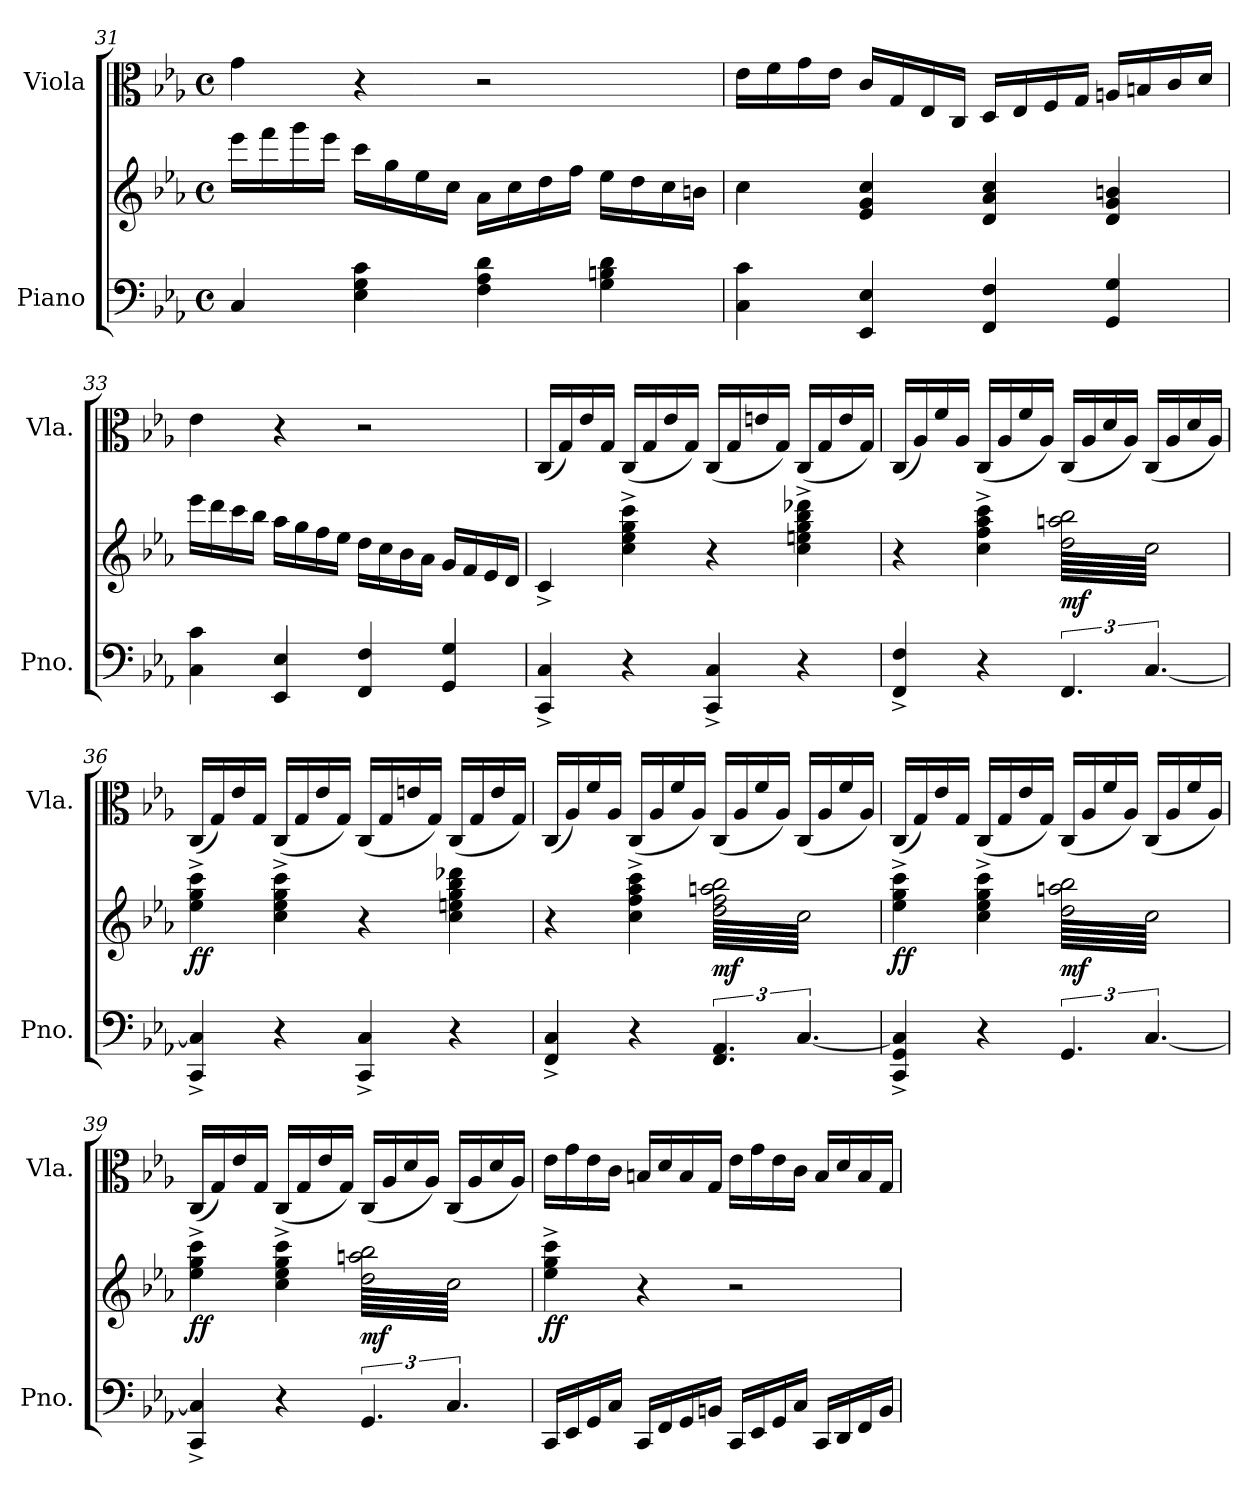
**kern	**kern	**dynam	**kern
*part2	*part2	*part2	*part1
*staff3	*staff2	*staff2/3	*staff1
*I"Piano	*	*	*I"Viola
*I'Pno.	*	*	*I'Vla.
*clefF4	*clefG2	*	*clefC3
*k[b-e-a-]	*k[b-e-a-]	*	*k[b-e-a-]
*M4/4	*M4/4	*	*M4/4
*met(c)	*met(c)	*	*met(c)
=31	=31	=31	=31
4C/	16eee-\LL	.	4g\
.	16fff\	.	.
.	16ggg\	.	.
.	16eee-\JJ	.	.
4E-\ 4G\ 4c\	16ccc\LL	.	4r
.	16gg\	.	.
.	16ee-\	.	.
.	16cc\JJ	.	.
4F\ 4A-\ 4d\	16a-\LL	.	2r
.	16cc\	.	.
.	16dd\	.	.
.	16ff\JJ	.	.
4G\ 4Bn\ 4d\	16ee-\LL	.	.
.	16dd\	.	.
.	16cc\	.	.
.	16bn\JJ	.	.
!!LO:LB:g=z
=32	=32	=32	=32
4C\ 4c\	4cc\	.	16e-\LL
.	.	.	16f\
.	.	.	16g\
.	.	.	16e-\JJ
4EE-/ 4E-/	4e-/ 4g/ 4cc/	.	16c/LL
.	.	.	16G/
.	.	.	16E-/
.	.	.	16C/JJ
4FF/ 4F/	4d/ 4a-/ 4cc/	.	16D/LL
.	.	.	16E-/
.	.	.	16F/
.	.	.	16G/JJ
4GG/ 4G/	4d/ 4g/ 4bn/	.	16An/LL
.	.	.	16Bn/
.	.	.	16c/
.	.	.	16d/JJ
=33	=33	=33	=33
4C\ 4c\	16eee-\LL	.	4e-\
.	16ddd\	.	.
.	16ccc\	.	.
.	16bb-\JJ	.	.
4EE-/ 4E-/	16aa-\LL	.	4r
.	16gg\	.	.
.	16ff\	.	.
.	16ee-\JJ	.	.
4FF/ 4F/	16dd\LL	.	2r
.	16cc\	.	.
.	16b-\	.	.
.	16a-\JJ	.	.
4GG/ 4G/	16g/LL	.	.
.	16f/	.	.
.	16e-/	.	.
.	16d/JJ	.	.
=34	=34	=34	=34
4CC/^ 4C/^	4c^/	.	(16C/LL
.	.	.	16G/)
.	.	.	16e-/
.	.	.	16G/JJ
4r	4cc\^ 4ee-\^ 4gg\^ 4ccc\^	.	(16C/LL
.	.	.	16G/
.	.	.	16e-/
.	.	.	16G/JJ)
4CC/^ 4C/^	4r	.	(16C/LL
.	.	.	16G/
.	.	.	16en/
.	.	.	16G/JJ)
4r	4cc\^ 4een\^ 4gg\^ 4bb-\^ 4ddd-X\^	.	(16C/LL
.	.	.	16G/
.	.	.	16e/
.	.	.	16G/JJ)
=35	=35	=35	=35
4FF/^ 4F/^	4r	.	(16C/LL
.	.	.	16A-/)
.	.	.	16f/
.	.	.	16A-/JJ
4r	4cc\^ 4ff\^ 4aa-\^ 4ccc\^	.	(16C/LL
.	.	.	16A-/
.	.	.	16f/
.	.	.	16A-/JJ)
!	!	!LO:DY:b	!
*	*tremolo	*	*
6.FF/	64dd\ 64aan\ 64bb-\LLLL	mf	(16C/LL
.	64cc\	.	.
.	64dd\ 64aan\ 64bb-\	.	.
.	64cc\	.	.
.	64dd\ 64aan\ 64bb-\	.	16A-/
.	64cc\	.	.
.	64dd\ 64aan\ 64bb-\	.	.
.	64cc\	.	.
.	64dd\ 64aan\ 64bb-\	.	16d/
.	64cc\	.	.
.	64dd\ 64aan\ 64bb-\	.	.
.	64cc\	.	.
.	64dd\ 64aan\ 64bb-\	.	16A-/JJ)
.	64cc\	.	.
.	64dd\ 64aan\ 64bb-\	.	.
.	64cc\	.	.
[6.C/	64dd\ 64aan\ 64bb-\	.	(16C/LL
.	64cc\	.	.
.	64dd\ 64aan\ 64bb-\	.	.
.	64cc\	.	.
.	64dd\ 64aan\ 64bb-\	.	16A-/
.	64cc\	.	.
.	64dd\ 64aan\ 64bb-\	.	.
.	64cc\	.	.
.	64dd\ 64aan\ 64bb-\	.	16d/
.	64cc\	.	.
.	64dd\ 64aan\ 64bb-\	.	.
.	64cc\	.	.
.	64dd\ 64aan\ 64bb-\	.	16A-/JJ)
.	64cc\	.	.
.	64dd\ 64aan\ 64bb-\	.	.
.	64cc\JJJJ	.	.
*	*Xtremolo	*	*
=36	=36	=36	=36
!	!	!LO:DY:b	!
4CC/^ 4C/]^	4ee-\^ 4gg\^ 4ccc\^	ff	(16C/LL
.	.	.	.
.	.	.	.
.	.	.	.
.	.	.	16G/)
.	.	.	.
.	.	.	.
.	.	.	.
.	.	.	16e-/
.	.	.	.
.	.	.	.
.	.	.	.
.	.	.	16G/JJ
.	.	.	.
.	.	.	.
.	.	.	.
4r	4cc\^ 4ee-\^ 4gg\^ 4ccc\^	.	(16C/LL
.	.	.	16G/
.	.	.	16e-/
.	.	.	16G/JJ)
4CC/^ 4C/^	4r	.	(16C/LL
.	.	.	16G/
.	.	.	16en/
.	.	.	16G/JJ)
4r	4cc\ 4een\ 4gg\ 4bb-\ 4ddd-X\	.	(16C/LL
.	.	.	16G/
.	.	.	16e/
.	.	.	16G/JJ)
!!LO:LB:g=z
=37	=37	=37	=37
4FF/^ 4C/^	4r	.	(16C/LL
.	.	.	16A-/)
.	.	.	16f/
.	.	.	16A-/JJ
4r	4cc\^ 4ff\^ 4aa-\^ 4ccc\^	.	(16C/LL
.	.	.	16A-/
.	.	.	16f/
.	.	.	16A-/JJ)
!	!	!LO:DY:b	!
*	*tremolo	*	*
6.FF/ 6.AA-/	64dd\ 64ff\ 64aan\ 64bb-\LLLL	mf	(16C/LL
.	64cc\	.	.
.	64dd\ 64ff\ 64aan\ 64bb-\	.	.
.	64cc\	.	.
.	64dd\ 64ff\ 64aan\ 64bb-\	.	16A-/
.	64cc\	.	.
.	64dd\ 64ff\ 64aan\ 64bb-\	.	.
.	64cc\	.	.
.	64dd\ 64ff\ 64aan\ 64bb-\	.	16f/
.	64cc\	.	.
.	64dd\ 64ff\ 64aan\ 64bb-\	.	.
.	64cc\	.	.
.	64dd\ 64ff\ 64aan\ 64bb-\	.	16A-/JJ)
.	64cc\	.	.
.	64dd\ 64ff\ 64aan\ 64bb-\	.	.
.	64cc\	.	.
[6.C/	64dd\ 64ff\ 64aan\ 64bb-\	.	(16C/LL
.	64cc\	.	.
.	64dd\ 64ff\ 64aan\ 64bb-\	.	.
.	64cc\	.	.
.	64dd\ 64ff\ 64aan\ 64bb-\	.	16A-/
.	64cc\	.	.
.	64dd\ 64ff\ 64aan\ 64bb-\	.	.
.	64cc\	.	.
.	64dd\ 64ff\ 64aan\ 64bb-\	.	16f/
.	64cc\	.	.
.	64dd\ 64ff\ 64aan\ 64bb-\	.	.
.	64cc\	.	.
.	64dd\ 64ff\ 64aan\ 64bb-\	.	16A-/JJ)
.	64cc\	.	.
.	64dd\ 64ff\ 64aan\ 64bb-\	.	.
.	64cc\JJJJ	.	.
*	*Xtremolo	*	*
=38	=38	=38	=38
!	!	!LO:DY:b	!
4CC/^ 4GG/^ 4C/]^	4ee-\^ 4gg\^ 4ccc\^	ff	(16C/LL
.	.	.	.
.	.	.	.
.	.	.	.
.	.	.	16G/)
.	.	.	.
.	.	.	.
.	.	.	.
.	.	.	16e-/
.	.	.	.
.	.	.	.
.	.	.	.
.	.	.	16G/JJ
.	.	.	.
.	.	.	.
.	.	.	.
4r	4cc\^ 4ee-\^ 4gg\^ 4ccc\^	.	(16C/LL
.	.	.	16G/
.	.	.	16e-/
.	.	.	16G/JJ)
!	!	!LO:DY:b	!
*	*tremolo	*	*
6.GG/	64dd\ 64aan\ 64bb-\LLLL	mf	(16C/LL
.	64cc\	.	.
.	64dd\ 64aan\ 64bb-\	.	.
.	64cc\	.	.
.	64dd\ 64aan\ 64bb-\	.	16A-/
.	64cc\	.	.
.	64dd\ 64aan\ 64bb-\	.	.
.	64cc\	.	.
.	64dd\ 64aan\ 64bb-\	.	16f/
.	64cc\	.	.
.	64dd\ 64aan\ 64bb-\	.	.
.	64cc\	.	.
.	64dd\ 64aan\ 64bb-\	.	16A-/JJ)
.	64cc\	.	.
.	64dd\ 64aan\ 64bb-\	.	.
.	64cc\	.	.
[6.C/	64dd\ 64aan\ 64bb-\	.	(16C/LL
.	64cc\	.	.
.	64dd\ 64aan\ 64bb-\	.	.
.	64cc\	.	.
.	64dd\ 64aan\ 64bb-\	.	16A-/
.	64cc\	.	.
.	64dd\ 64aan\ 64bb-\	.	.
.	64cc\	.	.
.	64dd\ 64aan\ 64bb-\	.	16f/
.	64cc\	.	.
.	64dd\ 64aan\ 64bb-\	.	.
.	64cc\	.	.
.	64dd\ 64aan\ 64bb-\	.	16A-/JJ)
.	64cc\	.	.
.	64dd\ 64aan\ 64bb-\	.	.
.	64cc\JJJJ	.	.
*	*Xtremolo	*	*
=39	=39	=39	=39
!	!	!LO:DY:b	!
4CC/^ 4C/]^	4ee-\^ 4gg\^ 4ccc\^	ff	(16C/LL
.	.	.	.
.	.	.	.
.	.	.	.
.	.	.	16G/)
.	.	.	.
.	.	.	.
.	.	.	.
.	.	.	16e-/
.	.	.	.
.	.	.	.
.	.	.	.
.	.	.	16G/JJ
.	.	.	.
.	.	.	.
.	.	.	.
4r	4cc\^ 4ee-\^ 4gg\^ 4ccc\^	.	(16C/LL
.	.	.	16G/
.	.	.	16e-/
.	.	.	16G/JJ)
!	!	!LO:DY:b	!
*	*tremolo	*	*
6.GG/	64dd\ 64aan\ 64bb-\LLLL	mf	(16C/LL
.	64cc\	.	.
.	64dd\ 64aan\ 64bb-\	.	.
.	64cc\	.	.
.	64dd\ 64aan\ 64bb-\	.	16A-/
.	64cc\	.	.
.	64dd\ 64aan\ 64bb-\	.	.
.	64cc\	.	.
.	64dd\ 64aan\ 64bb-\	.	16d/
.	64cc\	.	.
.	64dd\ 64aan\ 64bb-\	.	.
.	64cc\	.	.
.	64dd\ 64aan\ 64bb-\	.	16A-/JJ)
.	64cc\	.	.
.	64dd\ 64aan\ 64bb-\	.	.
.	64cc\	.	.
6.C/	64dd\ 64aan\ 64bb-\	.	(16C/LL
.	64cc\	.	.
.	64dd\ 64aan\ 64bb-\	.	.
.	64cc\	.	.
.	64dd\ 64aan\ 64bb-\	.	16A-/
.	64cc\	.	.
.	64dd\ 64aan\ 64bb-\	.	.
.	64cc\	.	.
.	64dd\ 64aan\ 64bb-\	.	16d/
.	64cc\	.	.
.	64dd\ 64aan\ 64bb-\	.	.
.	64cc\	.	.
.	64dd\ 64aan\ 64bb-\	.	16A-/JJ)
.	64cc\	.	.
.	64dd\ 64aan\ 64bb-\	.	.
.	64cc\JJJJ	.	.
*	*Xtremolo	*	*
=40	=40	=40	=40
!	!	!LO:DY:b	!
16CC/LL	4ee-\^ 4gg\^ 4ccc\^	ff	16e-\LL
.	.	.	.
.	.	.	.
.	.	.	.
16EE-/	.	.	16g\
.	.	.	.
.	.	.	.
.	.	.	.
16GG/	.	.	16e-\
.	.	.	.
.	.	.	.
.	.	.	.
16C/JJ	.	.	16c\JJ
.	.	.	.
.	.	.	.
.	.	.	.
16CC/LL	4r	.	16Bn/LL
16FF/	.	.	16d/
16GG/	.	.	16B/
16BBn/JJ	.	.	16G/JJ
16CC/LL	2r	.	16e-\LL
16EE-/	.	.	16g\
16GG/	.	.	16e-\
16C/JJ	.	.	16c\JJ
16CC/LL	.	.	16B/LL
16DD/	.	.	16d/
16FF/	.	.	16B/
16BB/JJ	.	.	16G/JJ
=	=	=	=
*-	*-	*-	*-
